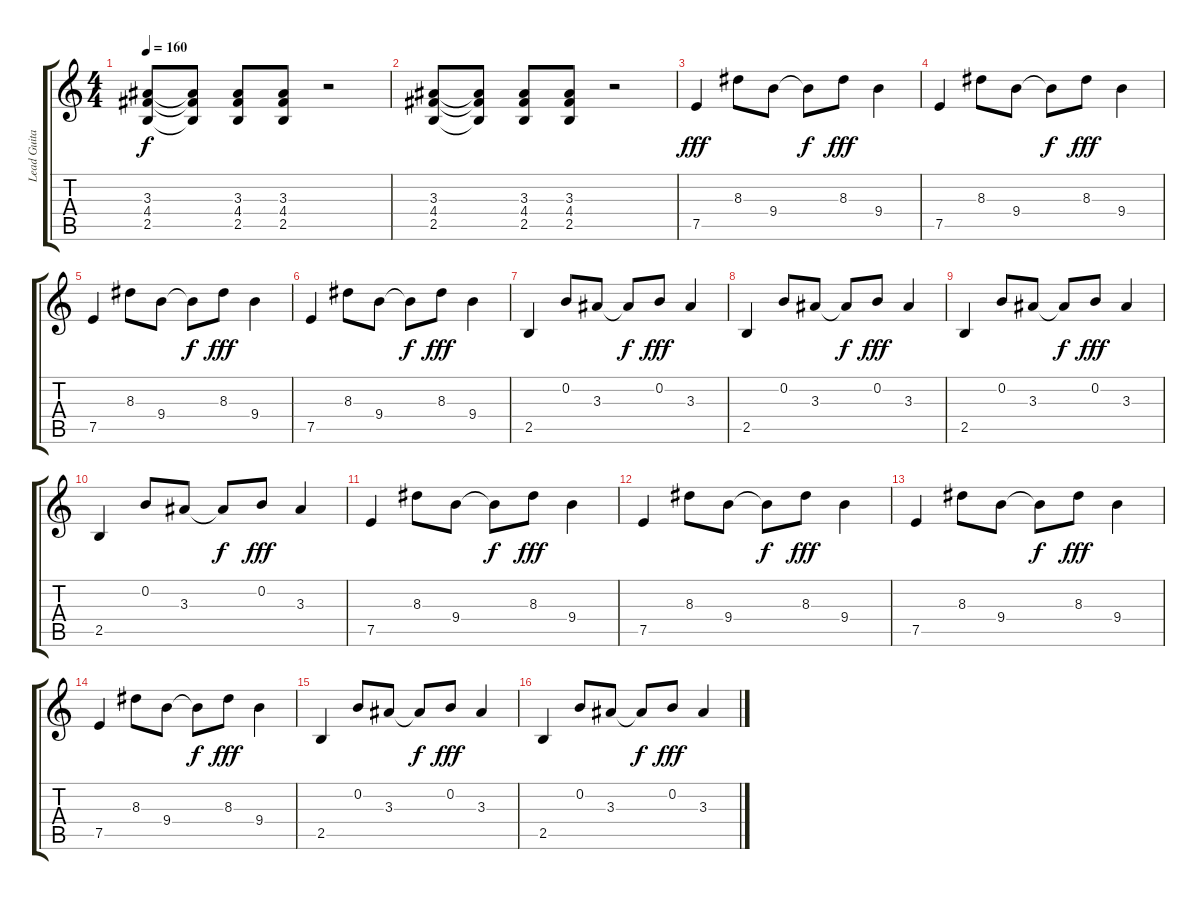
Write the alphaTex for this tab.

\track ("Lead Guitar" "Lead Guita") {instrument electricguitarmuted}
\staff {score tabs}
\tuning (E4 B3 G3 D3 A2 E2) {hide}
\ts (4 4)
\tempo 160
\clef g2
\ks c
(3.3 4.4 2.5).8{dy f} (3.3{t} 4.4{t} 2.5{t}).8 (3.3 4.4 2.5).8 (3.3 4.4 2.5).8 r.2 |
(3.3 4.4 2.5).8 (3.3{t} 4.4{t} 2.5{t}).8 (3.3 4.4 2.5).8 (3.3 4.4 2.5).8 r.2 |
7.5.4{dy fff} 8.3.8 9.4.8 9.4{t}.8{dy f} 8.3.8{dy fff} 9.4.4 |
7.5.4 8.3.8 9.4.8 9.4{t}.8{dy f} 8.3.8{dy fff} 9.4.4 |
7.5.4 8.3.8 9.4.8 9.4{t}.8{dy f} 8.3.8{dy fff} 9.4.4 |
7.5.4 8.3.8 9.4.8 9.4{t}.8{dy f} 8.3.8{dy fff} 9.4.4 |
2.5.4 0.2.8 3.3.8 3.3{t}.8{dy f} 0.2.8{dy fff} 3.3.4 |
2.5.4 0.2.8 3.3.8 3.3{t}.8{dy f} 0.2.8{dy fff} 3.3.4 |
2.5.4 0.2.8 3.3.8 3.3{t}.8{dy f} 0.2.8{dy fff} 3.3.4 |
2.5.4 0.2.8 3.3.8 3.3{t}.8{dy f} 0.2.8{dy fff} 3.3.4 |
7.5.4 8.3.8 9.4.8 9.4{t}.8{dy f} 8.3.8{dy fff} 9.4.4 |
7.5.4 8.3.8 9.4.8 9.4{t}.8{dy f} 8.3.8{dy fff} 9.4.4 |
7.5.4 8.3.8 9.4.8 9.4{t}.8{dy f} 8.3.8{dy fff} 9.4.4 |
7.5.4 8.3.8 9.4.8 9.4{t}.8{dy f} 8.3.8{dy fff} 9.4.4 |
2.5.4 0.2.8 3.3.8 3.3{t}.8{dy f} 0.2.8{dy fff} 3.3.4 |
2.5.4 0.2.8 3.3.8 3.3{t}.8{dy f} 0.2.8{dy fff} 3.3.4
